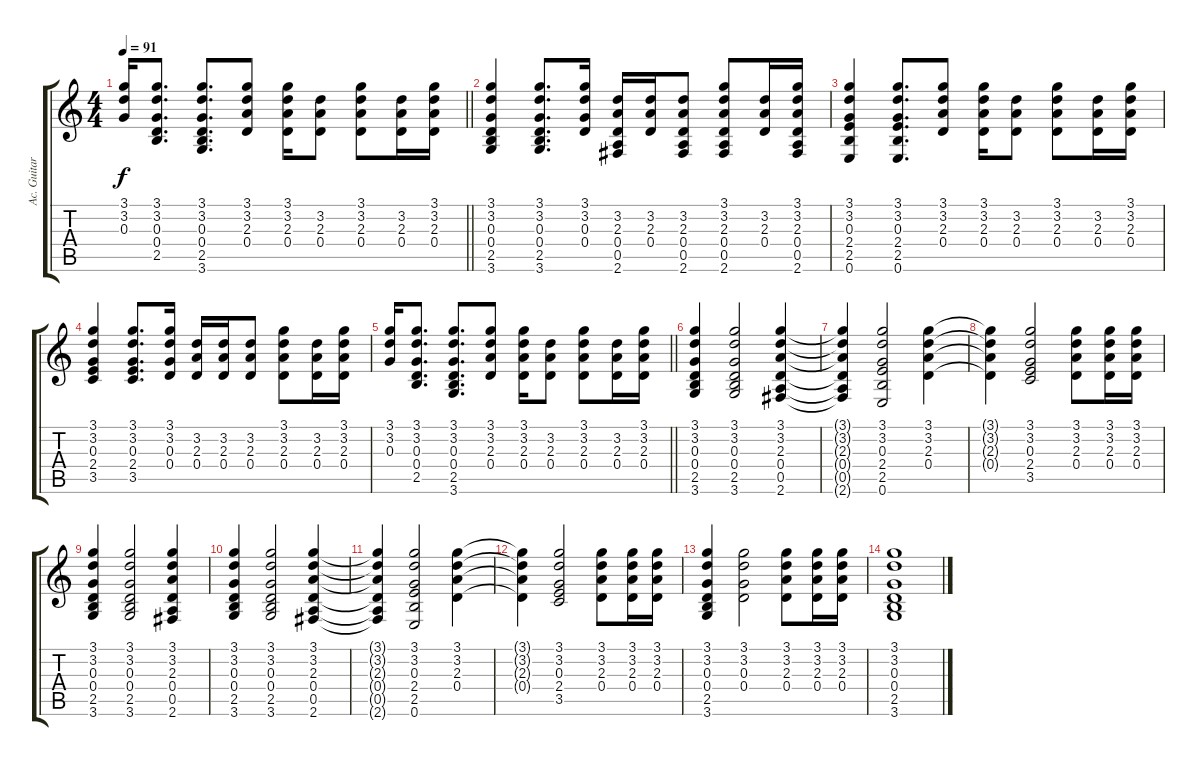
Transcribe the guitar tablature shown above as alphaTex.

\track ("Ac. Guitar" "Ac. Guitar") {instrument acousticguitarsteel}
\staff {score tabs}
\tuning (E4 B3 G3 D3 A2 E2) {hide}
\ts (4 4)
\tempo 91
\clef g2
\barLineRight lightlight
\ks c
(3.1 3.2 0.3).16{dy f} (3.1 3.2 0.3 0.4 2.5).8{d} (3.1 3.2 0.3 0.4 2.5 3.6).8{d} (3.1 3.2 2.3 0.4).8 (3.1 3.2 2.3 0.4).16 (3.2 2.3 0.4).8 (3.1 3.2 2.3 0.4).8 (3.2 2.3 0.4).16 (3.1 3.2 2.3 0.4).16 |
(3.1 3.2 0.3 0.4 2.5 3.6).4 (3.1 3.2 0.3 0.4 2.5 3.6).8{d} (3.1 3.2 0.3 0.4).16 (3.2 2.3 0.4 0.5 2.6).16 (3.2 2.3 0.4).16 (3.2 2.3 0.4 0.5 2.6).8 (3.1 3.2 2.3 0.4 0.5 2.6).8 (3.2 2.3 0.4).16 (3.1 3.2 2.3 0.4 0.5 2.6).16 |
(3.1 3.2 0.3 2.4 2.5 0.6).4 (3.1 3.2 0.3 2.4 2.5 0.6).8{d} (3.1 3.2 2.3 0.4).8 (3.1 3.2 2.3 0.4).16 (3.2 2.3 0.4).8 (3.1 3.2 2.3 0.4).8 (3.2 2.3 0.4).16 (3.1 3.2 2.3 0.4).16 |
(3.1 3.2 0.3 2.4 3.5).4 (3.1 3.2 0.3 2.4 3.5).8{d} (3.1 3.2 0.3 0.4).16 (3.2 2.3 0.4).16 (3.2 2.3 0.4).16 (3.2 2.3 0.4).8 (3.1 3.2 2.3 0.4).8 (3.2 2.3 0.4).16 (3.1 3.2 2.3 0.4).16 |
\barLineRight lightlight
(3.1 3.2 0.3).16 (3.1 3.2 0.3 0.4 2.5).8{d} (3.1 3.2 0.3 0.4 2.5 3.6).8{d} (3.1 3.2 2.3 0.4).8 (3.1 3.2 2.3 0.4).16 (3.2 2.3 0.4).8 (3.1 3.2 2.3 0.4).8 (3.2 2.3 0.4).16 (3.1 3.2 2.3 0.4).16 |
(3.1 3.2 0.3 0.4 2.5 3.6).4 (3.1 3.2 0.3 0.4 2.5 3.6).2 (3.1 3.2 2.3 0.4 0.5 2.6).4 |
(3.1{t} 3.2{t} 2.3{t} 0.4{t} 0.5{t} 2.6{t}).4 (3.1 3.2 0.3 2.4 2.5 0.6).2 (3.1 3.2 2.3 0.4).4 |
(3.1{t} 3.2{t} 2.3{t} 0.4{t}).4 (3.1 3.2 0.3 2.4 3.5).2 (3.1 3.2 2.3 0.4).8 (3.1 3.2 2.3 0.4).16 (3.1 3.2 2.3 0.4).16 |
(3.1 3.2 0.3 0.4 2.5 3.6).4 (3.1 3.2 0.3 0.4 2.5 3.6).2 (3.1 3.2 2.3 0.4 0.5 2.6).4 |
(3.1 3.2 0.3 0.4 2.5 3.6).4 (3.1 3.2 0.3 0.4 2.5 3.6).2 (3.1 3.2 2.3 0.4 0.5 2.6).4 |
(3.1{t} 3.2{t} 2.3{t} 0.4{t} 0.5{t} 2.6{t}).4 (3.1 3.2 0.3 2.4 2.5 0.6).2 (3.1 3.2 2.3 0.4).4 |
(3.1{t} 3.2{t} 2.3{t} 0.4{t}).4 (3.1 3.2 0.3 2.4 3.5).2 (3.1 3.2 2.3 0.4).8 (3.1 3.2 2.3 0.4).16 (3.1 3.2 2.3 0.4).16 |
(3.1 3.2 0.3 0.4 2.5 3.6).4 (3.1 3.2 0.3 0.4).2 (3.1 3.2 2.3 0.4).8 (3.1 3.2 2.3 0.4).16 (3.1 3.2 2.3 0.4).16 |
(3.1 3.2 0.3 0.4 2.5 3.6).1
